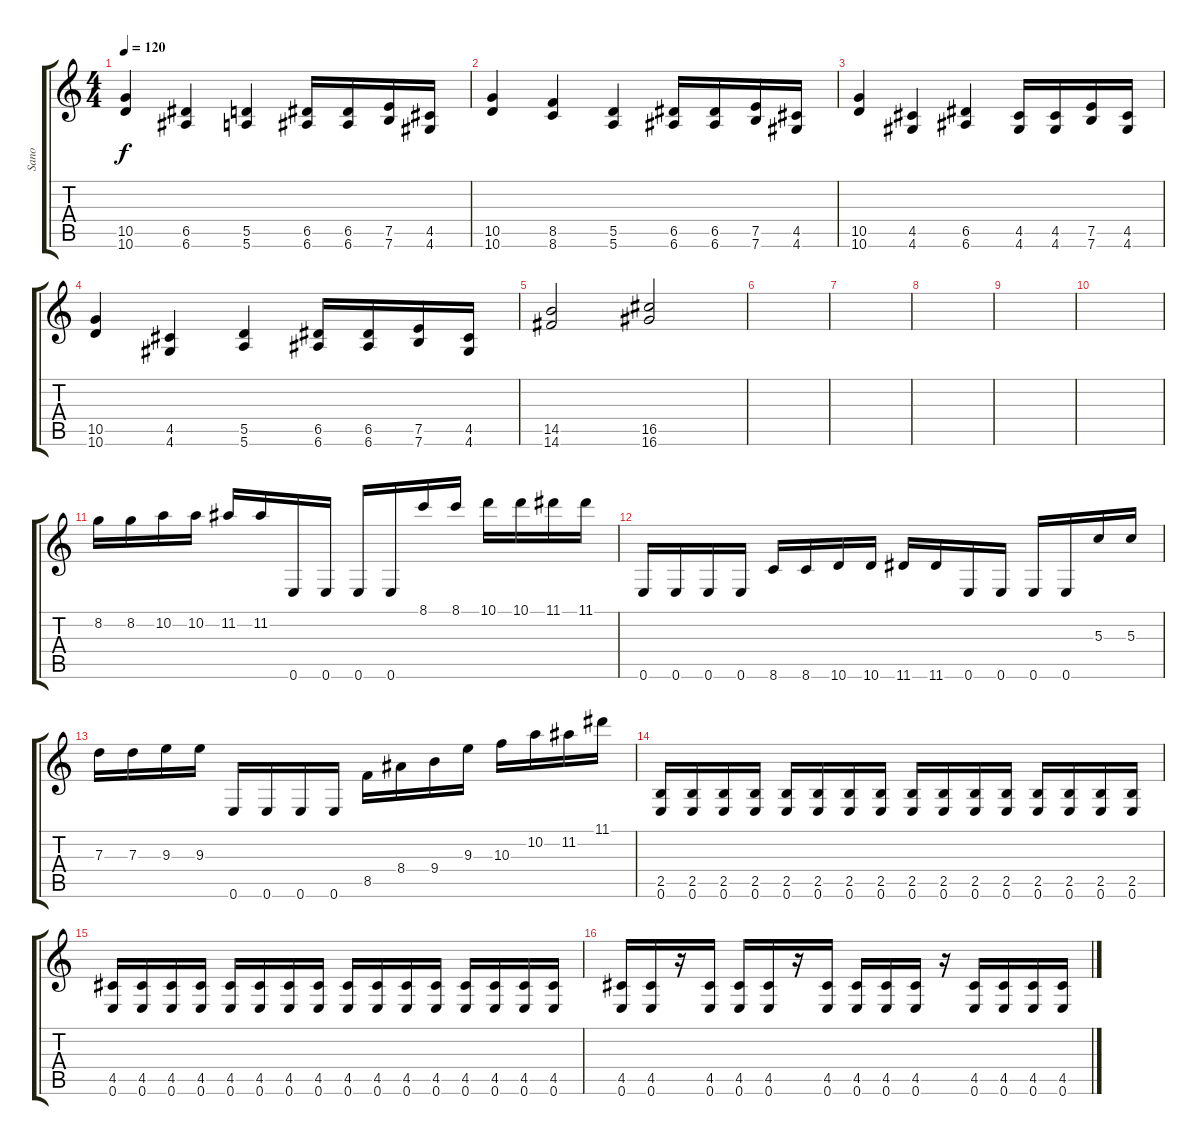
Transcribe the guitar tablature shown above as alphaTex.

\track ("Sano" "Sano") {instrument distortionguitar}
\staff {score tabs}
\tuning (E4 B3 G3 D3 A2 E2) {hide}
\ts (4 4)
\tempo 120
\clef g2
\ks c
(10.5 10.6).4{dy f} (6.5 6.6).4 (5.5 5.6).4 (6.5 6.6).16 (6.5 6.6).16 (7.5 7.6).16 (4.5 4.6).16 |
(10.5 10.6).4 (8.5 8.6).4 (5.5 5.6).4 (6.5 6.6).16 (6.5 6.6).16 (7.5 7.6).16 (4.5 4.6).16 |
(10.5 10.6).4 (4.5 4.6).4 (6.5 6.6).4 (4.5 4.6).16 (4.5 4.6).16 (7.5 7.6).16 (4.5 4.6).16 |
(10.5 10.6).4 (4.5 4.6).4 (5.5 5.6).4 (6.5 6.6).16 (6.5 6.6).16 (7.5 7.6).16 (4.5 4.6).16 |
(14.5 14.6).2 (16.5 16.6).2 |
|
|
|
|
|
8.2.16 8.2.16 10.2.16 10.2.16 11.2.16 11.2.16 0.6.16 0.6.16 0.6.16 0.6.16 8.1.16 8.1.16 10.1.16 10.1.16 11.1.16 11.1.16 |
0.6.16 0.6.16 0.6.16 0.6.16 8.6.16 8.6.16 10.6.16 10.6.16 11.6.16 11.6.16 0.6.16 0.6.16 0.6.16 0.6.16 5.3.16 5.3.16 |
7.3.16 7.3.16 9.3.16 9.3.16 0.6.16 0.6.16 0.6.16 0.6.16 8.5.16 8.4.16 9.4.16 9.3.16 10.3.16 10.2.16 11.2.16 11.1.16 |
(2.5 0.6).16 (2.5 0.6).16 (2.5 0.6).16 (2.5 0.6).16 (2.5 0.6).16 (2.5 0.6).16 (2.5 0.6).16 (2.5 0.6).16 (2.5 0.6).16 (2.5 0.6).16 (2.5 0.6).16 (2.5 0.6).16 (2.5 0.6).16 (2.5 0.6).16 (2.5 0.6).16 (2.5 0.6).16 |
(4.5 0.6).16 (4.5 0.6).16 (4.5 0.6).16 (4.5 0.6).16 (4.5 0.6).16 (4.5 0.6).16 (4.5 0.6).16 (4.5 0.6).16 (4.5 0.6).16 (4.5 0.6).16 (4.5 0.6).16 (4.5 0.6).16 (4.5 0.6).16 (4.5 0.6).16 (4.5 0.6).16 (4.5 0.6).16 |
(4.5 0.6).16 (4.5 0.6).16 r.16 (4.5 0.6).16 (4.5 0.6).16 (4.5 0.6).16 r.16 (4.5 0.6).16 (4.5 0.6).16 (4.5 0.6).16 (4.5 0.6).16 r.16 (4.5 0.6).16 (4.5 0.6).16 (4.5 0.6).16 (4.5 0.6).16
